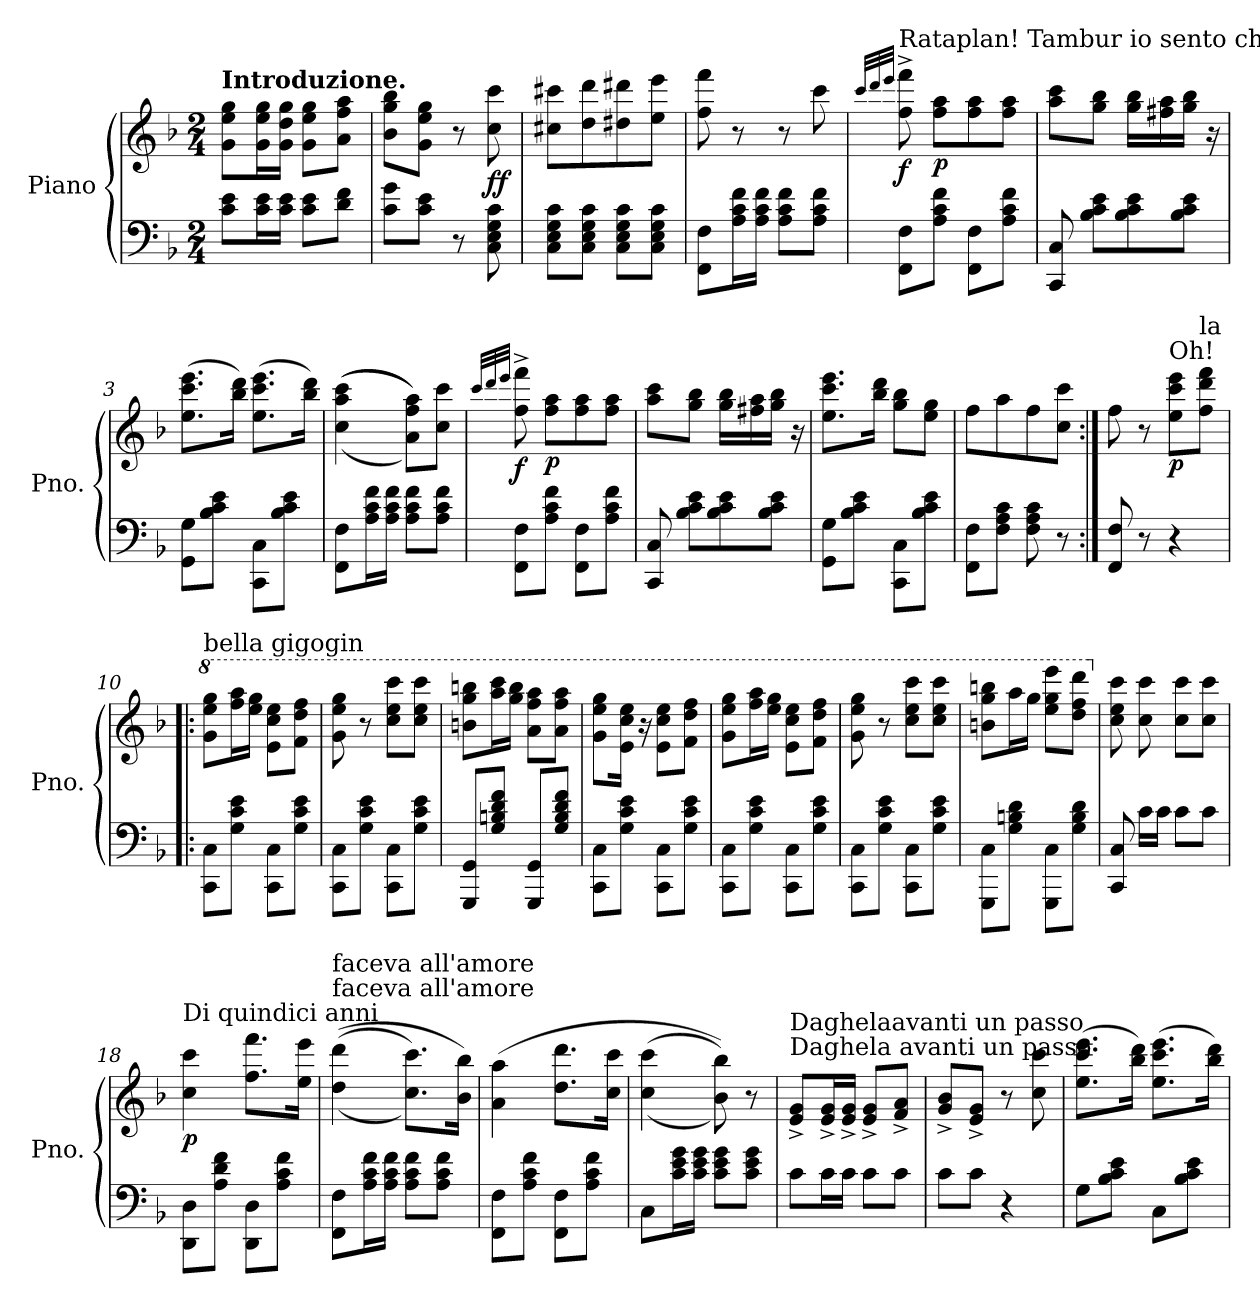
**kern	**kern	**dynam
*part1	*part1	*part1
*staff2	*staff1	*staff1/2
*I"Piano	*	*
*I'Pno.	*	*
*clefF4	*clefG2	*
*k[b-]	*k[b-]	*
*M2/4	*M2/4	*
=1	=1	=1
!	!LO:TX:a:B:t=Introduzione.	!
8c\ 8e\L	8g\ 8ee\ 8gg\L	.
16c\ 16e\L	16g\ 16ee\ 16gg\L	.
16c\ 16e\JJ	16g\ 16dd\ 16gg\JJ	.
8c\ 8e\L	8g\ 8ee\ 8gg\L	.
8d\ 8f\J	8a\ 8ff\ 8aa\J	.
=2	=2	=2
8c\ 8g\L	8b-\ 8gg\ 8bb-\L	.
8c\ 8e\J	8g\ 8ee\ 8gg\J	.
8r	8r	.
!	!	!LO:DY:b
8C\ 8E\ 8G\ 8c\	8cc\ 8ccc\	ff
=3	=3	=3
8C\ 8E\ 8G\ 8c\L	8cc#X\ 8ccc#X\L	.
8C\ 8E\ 8G\ 8c\J	8dd\ 8ddd\	.
8C\ 8E\ 8G\ 8c\L	8dd#X\ 8ddd#X\	.
8C\ 8E\ 8G\ 8c\J	8ee\ 8eee\J	.
=4	=4	=4
8FF\ 8F\L	8ff\ 8fff\	.
16A\ 16c\ 16f\L	8r	.
16A\ 16c\ 16f\JJ	.	.
8A\ 8c\ 8f\L	8r	.
8A\ 8c\ 8f\J	8ccc\	.
!!LO:LB:g=z
=1	=1	=1
.	32qccc/LLL	.
.	32qddd/	.
.	32qeee/JJJ	.
!	!LO:TX:a:t=Rataplan! Tambur io sento che mi chiama alla bandiera	!
!	!	!LO:DY:b
8FF\ 8F\L	8ff\^ 8fff\^	f
!	!	!LO:DY:b
8A\ 8c\ 8f\J	8ff\ 8aa\L	p
8FF\ 8F\L	8ff\ 8aa\	.
8A\ 8c\ 8f\J	8ff\ 8aa\J	.
=2	=2	=2
8CC/ 8C/	8aa\ 8ccc\L	.
8B-\ 8c\ 8e\L	8gg\ 8bb-\J	.
8B-\ 8c\ 8e\	16gg\ 16bb-\LL	.
.	16ff#X\ 16aa\	.
8B-\ 8c\ 8e\J	16gg\ 16bb-\JJ	.
.	16r	.
=3	=3	=3
8GG\ 8G\L	(>8.ee\ 8.ccc\ 8.eee\L	.
8B-\ 8c\ 8e\J	.	.
.	16bb-\ 16ddd\Jk)	.
8CC\ 8C\L	(>8.ee\ 8.ccc\ 8.eee\L	.
8B-\ 8c\ 8e\J	.	.
.	16bb-\ 16ddd\Jk)	.
=4	=4	=4
8FF\ 8F\L	(<(>(<4cc\ 4aa\ 4ccc\	.
16A\ 16c\ 16f\L	.	.
16A\ 16c\ 16f\JJ	.	.
8A\ 8c\ 8f\L	8a\ 8ff\ 8aa\L)))	.
8A\ 8c\ 8f\J	8cc\ 8ccc\J	.
!!LO:LB:g=z
=5	=5	=5
.	32qccc/LLL	.
.	32qddd/	.
.	32qeee/JJJ	.
!	!	!LO:DY:b
8FF\ 8F\L	8ff\^ 8fff\^	f
!	!	!LO:DY:b
8A\ 8c\ 8f\J	8ff\ 8aa\L	p
8FF\ 8F\L	8ff\ 8aa\	.
8A\ 8c\ 8f\J	8ff\ 8aa\J	.
=6	=6	=6
8CC/ 8C/	8aa\ 8ccc\L	.
8B-\ 8c\ 8e\L	8gg\ 8bb-\J	.
8B-\ 8c\ 8e\	16gg\ 16bb-\LL	.
.	16ff#X\ 16aa\	.
8B-\ 8c\ 8e\J	16gg\ 16bb-\JJ	.
.	16r	.
=7	=7	=7
8GG\ 8G\L	8.ee\ 8.ccc\ 8.eee\L	.
8B-\ 8c\ 8e\J	.	.
.	16bb-\ 16ddd\Jk	.
8CC\ 8C\L	8gg\ 8bb-\L	.
8B-\ 8c\ 8e\J	8ee\ 8gg\J	.
=8	=8	=8
8FF\ 8F\L	8ff\L	.
8F\ 8A\ 8c\J	8aa\	.
8F\ 8A\ 8c\	8ff\	.
8r	8cc\ 8ccc\J	.
=9:|!	=9:|!	=9:|!
8FF/ 8F/	8ff\	.
8r	8r	.
!	!LO:TX:a:t=Oh!	!
!	!	!LO:DY:b
4r	8ee\ 8ccc\ 8eee\L	p
!	!LO:TX:a:t=la	!
.	8ff\ 8ddd\ 8fff\J	.
!!LO:LB:g=z
=10!|:	=10!|:	=10!|:
*	*8va	*
!	!LO:TX:a:t=bella gigogin	!
8CC\ 8C\L	8gg\ 8eee\ 8ggg\L	.
8G\ 8c\ 8e\J	16fff\ 16aaa\L	.
.	16eee\ 16ggg\JJ	.
8CC\ 8C\L	8ee\ 8ccc\ 8eee\L	.
8G\ 8c\ 8e\J	8ff\ 8ddd\ 8fff\J	.
=11	=11	=11
8CC\ 8C\L	8gg\ 8eee\ 8ggg\	.
8G\ 8c\ 8e\J	8r	.
8CC\ 8C\L	8ccc\ 8eee\ 8cccc\L	.
8G\ 8c\ 8e\J	8ccc\ 8eee\ 8cccc\J	.
=12	=12	=12
8GGG/ 8GG/L	8bbn\ 8ggg\ 8bbbn\L	.
8G/ 8Bn/ 8d/ 8f/J	16aaa\ 16cccc\L	.
.	16ggg\ 16bbb\JJ	.
8GGG/ 8GG/L	8aa\ 8fff\ 8aaa\L	.
8G/ 8B/ 8d/ 8f/J	8aa\ 8fff\ 8aaa\J	.
=13	=13	=13
8CC\ 8C\L	8gg\ 8eee\ 8ggg\L	.
8G\ 8c\ 8e\J	16ee\ 16ccc\ 16eee\Jk	.
.	16r	.
8CC\ 8C\L	8ee\ 8ccc\ 8eee\L	.
8G\ 8c\ 8e\J	8ff\ 8ddd\ 8fff\J	.
!!LO:LB:g=z
=14	=14	=14
8CC\ 8C\L	8gg\ 8eee\ 8ggg\L	.
8G\ 8c\ 8e\J	16fff\ 16aaa\L	.
.	16eee\ 16ggg\JJ	.
8CC\ 8C\L	8ee\ 8ccc\ 8eee\L	.
8G\ 8c\ 8e\J	8ff\ 8ddd\ 8fff\J	.
=15	=15	=15
8CC\ 8C\L	8gg\ 8eee\ 8ggg\	.
8G\ 8c\ 8e\J	8r	.
8CC\ 8C\L	8ccc\ 8eee\ 8cccc\L	.
8G\ 8c\ 8e\J	8ccc\ 8eee\ 8cccc\J	.
=16	=16	=16
8GGG\ 8C\L	8bbn\ 8ggg\ 8bbbn\L	.
8G\ 8Bn\ 8d\J	16aaa\L	.
.	16ggg\JJ	.
8GGG\ 8C\L	8eee\ 8ggg\ 8eeee\L	.
8G\ 8B\ 8d\J	8ddd\ 8fff\ 8dddd\J	.
=17	=17	=17
*	*X8va	*
8CC/ 8C/	8cc\ 8ee\ 8ccc\	.
16c\LL	8cc\ 8ccc\	.
16c\JJ	.	.
8c\L	8cc\ 8ccc\L	.
8c\J	8cc\ 8ccc\J	.
=18	=18	=18
!	!LO:TX:a:t=Di quindici anni	!
!	!	!LO:DY:b
8DD\ 8D\L	4cc\ 4ccc\	p
8A\ 8d\ 8f\J	.	.
8DD\ 8D\L	8.ff\ 8.fff\L	.
8A\ 8c\ 8f\J	.	.
.	16ee\ 16eee\Jk	.
!!LO:PB:g=z
=19	=19	=19
!	!LO:TX:a:t=faceva all'amore	!
!	!LO:TX:a:t=faceva all'amore	!
8FF\ 8F\L	(>(<(>4dd\ 4ddd\	.
16A\ 16c\ 16f\L	.	.
16A\ 16c\ 16f\JJ	.	.
8A\ 8c\ 8f\L	8.cc\ 8.ccc\L))	.
8A\ 8c\ 8f\J	.	.
.	16b-\ 16bb-\Jk)	.
=20	=20	=20
8FF\ 8F\L	(>4a\ 4aa\	.
8A\ 8c\ 8f\J	.	.
8FF\ 8F\L	8.dd\ 8.ddd\L	.
8A\ 8c\ 8f\J	.	.
.	16cc\ 16ccc\Jk	.
=21	=21	=21
8C\L	(>(<4cc\ 4ccc\	.
16c\ 16e\ 16g\L	.	.
16c\ 16e\ 16g\JJ	.	.
8c\ 8e\ 8g\L	8b-\ 8bb-\)))	.
8c\ 8e\ 8g\J	8r	.
=22	=22	=22
!	!LO:TX:a:t=Daghela avanti un passo	!
!	!LO:TX:a:t=Daghelaavanti un passo	!
8c\L	8e/^ 8g/^L	.
16c\L	16e/^ 16g/^L	.
16c\JJ	16e/^ 16g/^JJ	.
8c\L	8e/^ 8g/^L	.
8c\J	8f/^ 8a/^J	.
=23	=23	=23
8c\L	8g/^ 8b-/^L	.
8c\J	8e/^ 8g/^J	.
4r	8r	.
.	8cc\ 8ccc\	.
!!LO:LB:g=z
=24	=24	=24
8G\L	(>8.ee\ 8.ccc\ 8.eee\L	.
8B-\ 8c\ 8e\J	.	.
.	16bb-\ 16ddd\Jk)	.
8C\L	(>8.ee\ 8.ccc\ 8.eee\L	.
8B-\ 8c\ 8e\J	.	.
.	16bb-\ 16ddd\Jk)	.
=	=	=
*-	*-	*-
